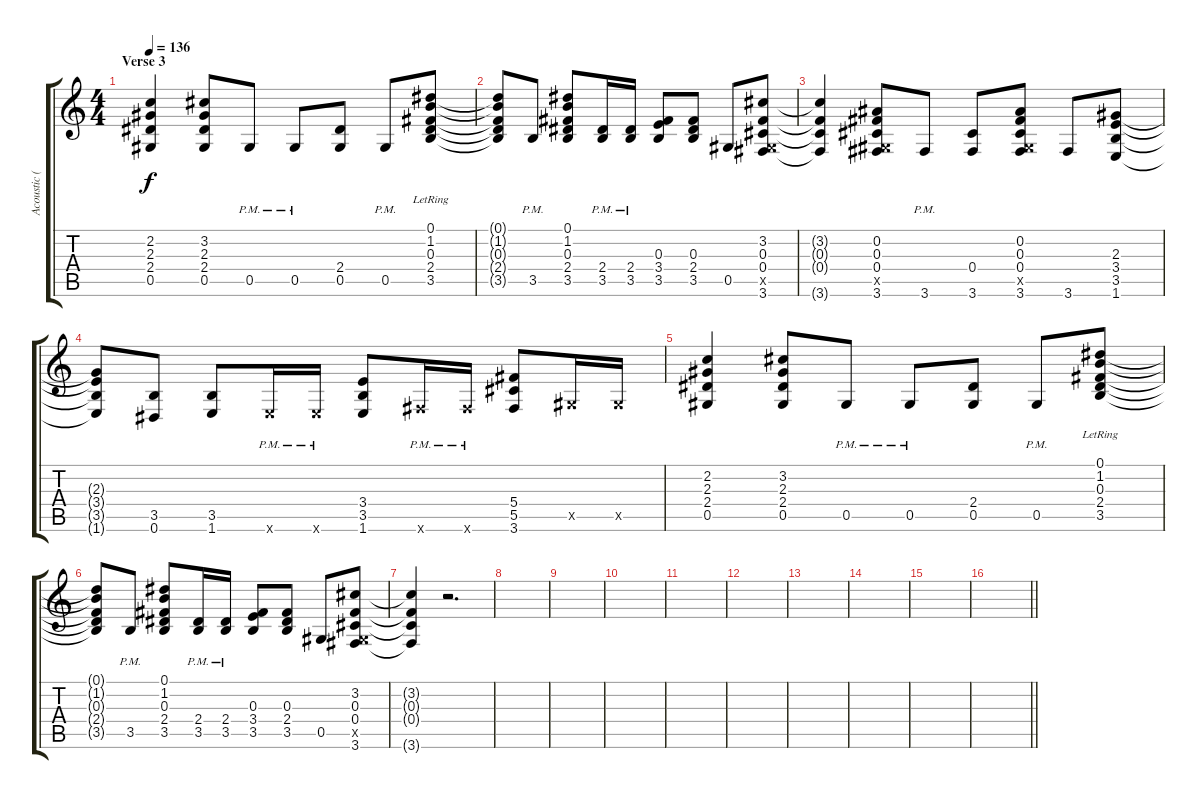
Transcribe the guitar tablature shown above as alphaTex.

\track ("Acoustic (some parts + at solo)" "Acoustic (") {instrument acousticguitarsteel}
\staff {score tabs}
\tuning (Eb4 Bb3 Gb3 Db3 Ab2 Eb2) {hide}
\ts (4 4)
\section ("" "Verse 3")
\tempo 136
\clef g2
\ks c
(2.2 2.3 2.4 0.5).4{dy f} (3.2 2.3 2.4 0.5).8 0.5{pm}.8 0.5{pm}.8 (2.4 0.5).8 0.5{pm}.8 (0.1 1.2{lr} 0.3{lr} 2.4{lr} 3.5{lr}).8 |
(0.1{t} 1.2{t} 0.3{t} 2.4{t} 3.5{t}).8 3.5{pm}.8 (0.1 1.2 0.3 2.4 3.5).8 (2.4{pm} 3.5{pm}).16 (2.4{pm} 3.5{pm}).16 (0.3 3.4 3.5).8 (0.3 2.4 3.5).8 0.5.8 (3.2 0.3 0.4 0.5{x} 3.6).8 |
(3.2{t} 0.3{t} 0.4{t} 3.6{t}).4 (0.2 0.3 0.4 0.5{x} 3.6).8 3.6{pm}.8 (0.4 3.6).8 (0.2 0.3 0.4 0.5{x} 3.6).8 3.6.8 (2.3 3.4 3.5 1.6).8 |
(2.3{t} 3.4{t} 3.5{t} 1.6{t}).8 (3.5 0.6).8 (3.5 1.6).8 1.6{pm x}.16 1.6{pm x}.16 (3.4 3.5 1.6).8 3.6{pm x}.16{volume 13} 3.6{pm x}.16 (5.4 5.5 3.6).8 0.5{x}.16 0.5{x}.16 |
(2.2 2.3 2.4 0.5).4 (3.2 2.3 2.4 0.5).8 0.5{pm}.8 0.5{pm}.8 (2.4 0.5).8 0.5{pm}.8 (0.1 1.2{lr} 0.3{lr} 2.4{lr} 3.5{lr}).8 |
(0.1{t} 1.2{t} 0.3{t} 2.4{t} 3.5{t}).8 3.5{pm}.8 (0.1 1.2 0.3 2.4 3.5).8 (2.4{pm} 3.5{pm}).16 (2.4{pm} 3.5{pm}).16 (0.3 3.4 3.5).8 (0.3 2.4 3.5).8 0.5.8 (3.2 0.3 0.4 0.5{x} 3.6).8 |
(3.2{t} 0.3{t} 0.4{t} 3.6{t}).4 r.2{d} |
|
|
|
|
|
|
|
|
\barLineRight lightlight
